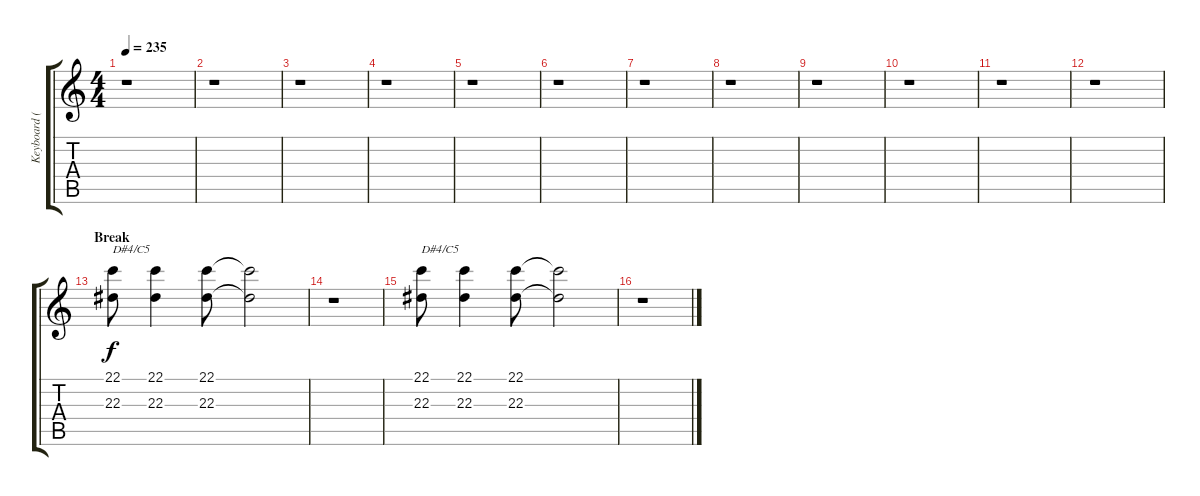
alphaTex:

\track ("Keyboard (Joe M.)" "Keyboard (") {instrument stringensemble1}
\staff {score tabs}
\tuning (D4 A3 F3 C3 G2 C2) {hide}
\ts (4 4)
\tempo 235
\clef g2
\ks c
r.1{dy f} |
r.1 |
r.1 |
r.1 |
r.1 |
r.1 |
r.1 |
r.1 |
r.1 |
r.1 |
r.1 |
r.1 |
\section ("" "Break")
(22.1 22.3).8{txt "D#4/C5" instrument acousticgrandpiano} (22.1 22.3).4 (22.1 22.3).8 (22.1{t} 22.3{t}).2 |
r.1 |
(22.1 22.3).8{txt "D#4/C5"} (22.1 22.3).4 (22.1 22.3).8 (22.1{t} 22.3{t}).2 |
r.1
